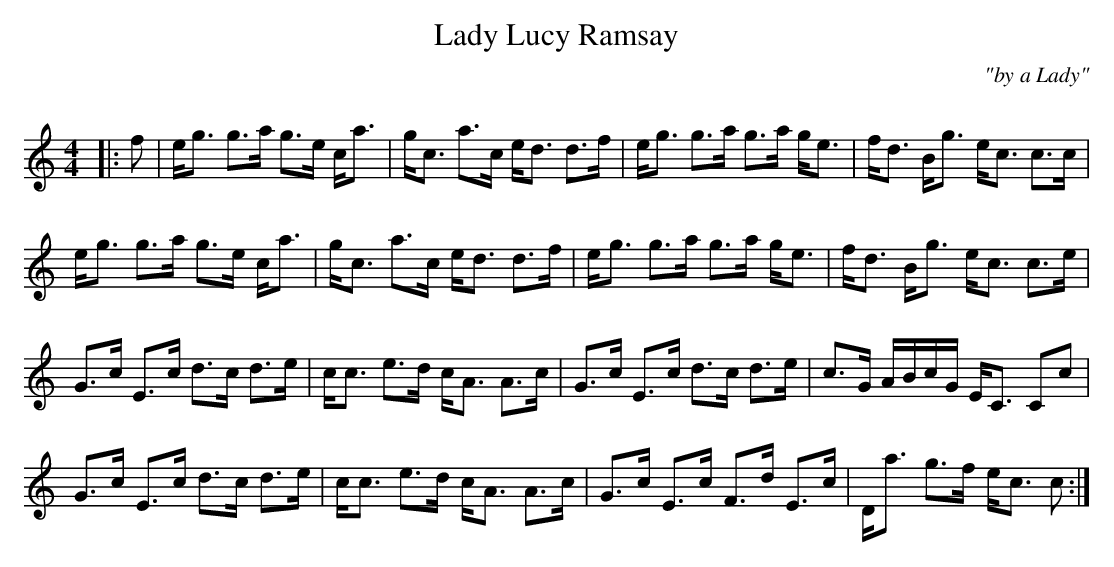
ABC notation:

X:1
T: Lady Lucy Ramsay
C:"by a Lady"
Q: 128
K:C
M:4/4
L:1/16
|:f2|eg3 g3a g3e ca3|gc3 a3c ed3 d3f|eg3 g3a g3a ge3|fd3 Bg3 ec3 c3c|
eg3 g3a g3e ca3|gc3 a3c ed3 d3f|eg3 g3a g3a ge3|fd3 Bg3 ec3 c3e|
G3c E3c d3c d3e|cc3 e3d cA3 A3c|G3c E3c d3c d3e|c3G ABcG EC3 C2c2|
G3c E3c d3c d3e|cc3 e3d cA3 A3c|G3c E3c F3d E3c|Da3 g3f ec3 c2:|
